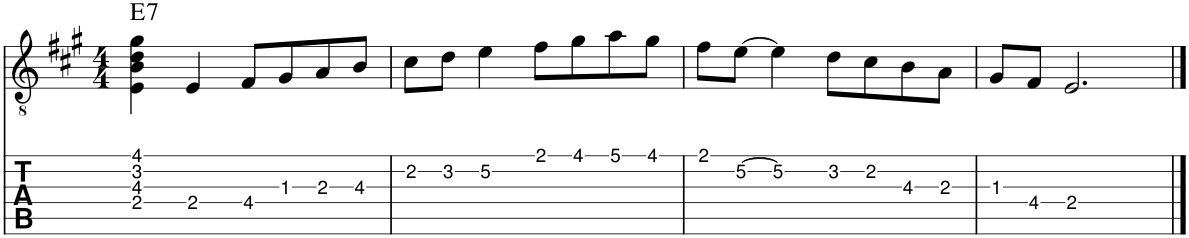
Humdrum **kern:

**kern	**kern	**harte
*part1	*part1	*part1
*staff2	*staff1	*
*I"Guitare classique	*	*
*I'Guit.	*	*
*stria6	*	*
*	*clefGv2	*
*k[f#c#g#]	*k[f#c#g#]	*
*M4/4	*M4/4	*
=1	=1	=1
!	!	!LO:H:kt=7
4E 4B 4d 4g#	4E\ 4B\ 4d\ 4g#\	E:7
4E	4E/	.
8F#L	8F#/L	.
8G#J	8G#/	.
8AL	8A/	.
8BJ	8B/J	.
=2	=2	=2
8c#L	8c#\L	.
8dJ	8d\J	.
4e	4e\	.
8f#L	8f#\L	.
8g#J	8g#\	.
8aL	8a\	.
8g#J	8g#\J	.
=3	=3	=3
8f#L	8f#\L	.
[8eJ	[8e\J	.
4e]	4e\]	.
8dL	8d\L	.
8c#J	8c#\	.
8BL	8B\	.
8AJ	8A\J	.
=4	=4	=4
8G#L	8G#/L	.
8F#J	8F#/J	.
2.E	2.E/	.
==	==	==
*-	*-	*-
